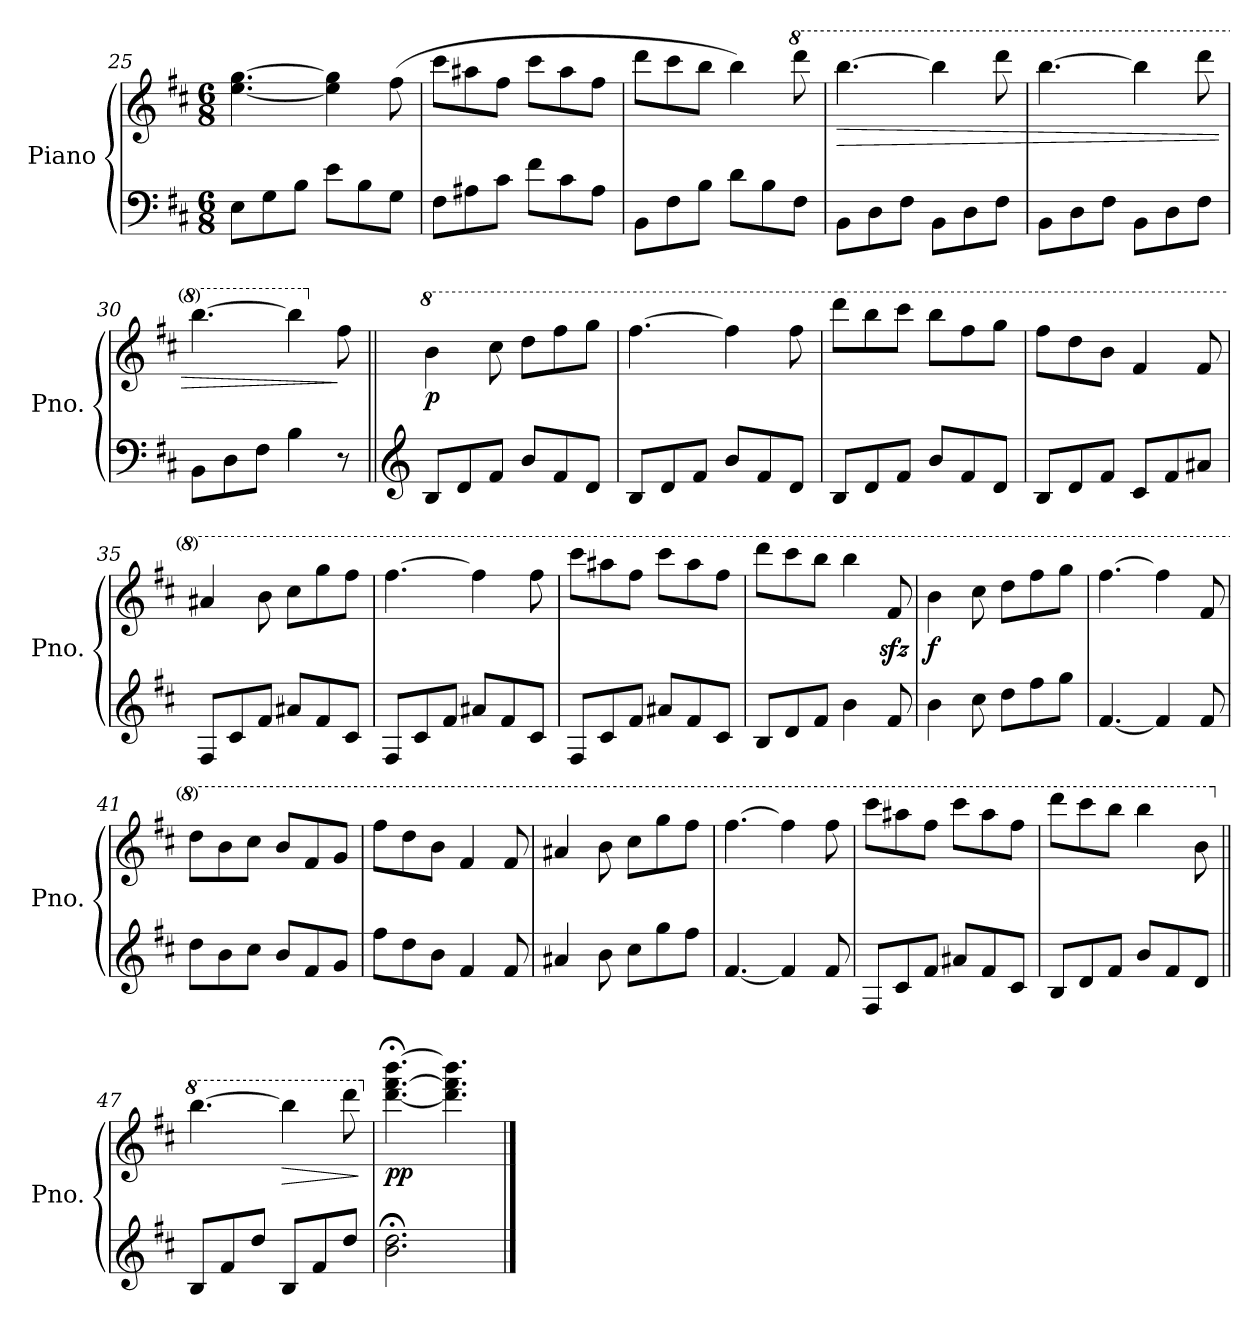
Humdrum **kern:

**kern	**kern	**dynam
*part1	*part1	*part1
*staff2	*staff1	*staff1/2
*I"Piano	*	*
*I'Pno.	*	*
*clefF4	*clefG2	*
*k[f#c#]	*k[f#c#]	*
*M6/8	*M6/8	*
=25	=25	=25
8E\L	[4.ee\ [4.gg\	.
8G\	.	.
8B\J	.	.
8e\L	4ee\] 4gg\]	.
8B\	.	.
8G\J	(8ff#\	.
=26	=26	=26
8F#\L	8ccc#\L	.
8A#X\	8aa#X\	.
8c#\J	8ff#\J	.
8f#\L	8ccc#\L	.
8c#\	8aa#\	.
8A#\J	8ff#\J	.
=27	=27	=27
8BB\L	8ddd\L	.
8F#\	8ccc#\	.
8B\J	8bb\J	.
8d\L	4bb\)	.
8B\	.	.
*	*8va	*
8F#\J	8dddd\	.
!!LO:LB:g=z
=28	=28	=28
!	!	!LO:HP:b
8BB\L	[4.bbb\	>
8D\	.	.
8F#\J	.	.
8BB\L	4bbb\]	.
8D\	.	.
8F#\J	8dddd\	.
=29	=29	=29
8BB\L	[4.bbb\	.
8D\	.	.
8F#\J	.	.
8BB\L	4bbb\]	.
8D\	.	.
8F#\J	8dddd\	.
=30	=30	=30
8BB\L	[4.bbb\	.
8D\	.	.
8F#\J	.	.
4B\	4bbb\]	.
*	*X8va	*
8r	8ff#\	]
=31||	=31||	=31||
*clefG2	*	*
*	*8va	*
!	!	!LO:DY:b
8B/L	4bb\	p
8d/	.	.
8f#/J	8ccc#\	.
8b/L	8ddd\L	.
8f#/	8fff#\	.
8d/J	8ggg\J	.
=32	=32	=32
8B/L	[4.fff#\	.
8d/	.	.
8f#/J	.	.
8b/L	4fff#\]	.
8f#/	.	.
8d/J	8fff#\	.
!!LO:LB:g=z
=33	=33	=33
8B/L	8dddd\L	.
8d/	8bbb\	.
8f#/J	8cccc#\J	.
8b/L	8bbb\L	.
8f#/	8fff#\	.
8d/J	8ggg\J	.
=34	=34	=34
8B/L	8fff#\L	.
8d/	8ddd\	.
8f#/J	8bb\J	.
8c#/L	4ff#/	.
8f#/	.	.
8a#X/J	8ff#/	.
=35	=35	=35
8F#/L	4aa#X/	.
8c#/	.	.
8f#/J	8bb\	.
8a#X/L	8ccc#\L	.
8f#/	8ggg\	.
8c#/J	8fff#\J	.
=36	=36	=36
8F#/L	[4.fff#\	.
8c#/	.	.
8f#/J	.	.
8a#X/L	4fff#\]	.
8f#/	.	.
8c#/J	8fff#\	.
!!LO:PB:g=z
=37	=37	=37
8F#/L	8cccc#\L	.
8c#/	8aaa#X\	.
8f#/J	8fff#\J	.
8a#X/L	8cccc#\L	.
8f#/	8aaa#\	.
8c#/J	8fff#\J	.
=38	=38	=38
8B/L	8dddd\L	.
8d/	8cccc#\	.
8f#/J	8bbb\J	.
4b\	4bbbZ\	.
8f#/	8ff#zz</	.
=39	=39	=39
!	!	!LO:DY:b
4b\	4bb\	f
8cc#\	8ccc#\	.
8dd\L	8ddd\L	.
8ff#\	8fff#\	.
8gg\J	8ggg\J	.
=40	=40	=40
[4.f#/	[4.fff#\	.
4f#/]	4fff#\]	.
8f#/	8ff#/	.
=41	=41	=41
8dd\L	8ddd\L	.
8b\	8bb\	.
8cc#\J	8ccc#\J	.
8b/L	8bb/L	.
8f#/	8ff#/	.
8g/J	8gg/J	.
!!LO:LB:g=z
=42	=42	=42
8ff#\L	8fff#\L	.
8dd\	8ddd\	.
8b\J	8bb\J	.
4f#/	4ff#/	.
8f#/	8ff#/	.
=43	=43	=43
4a#X/	4aa#X/	.
8b\	8bb\	.
8cc#\L	8ccc#\L	.
8gg\	8ggg\	.
8ff#\J	8fff#\J	.
=44	=44	=44
[4.f#/	[4.fff#\	.
4f#/]	4fff#\]	.
8f#/	8fff#\	.
=45	=45	=45
8F#/L	8cccc#\L	.
8c#/	8aaa#X\	.
8f#/J	8fff#\J	.
8a#X/L	8cccc#\L	.
8f#/	8aaa#\	.
8c#/J	8fff#\J	.
=46	=46	=46
8B/L	8dddd\L	.
8d/	8cccc#\	.
8f#/J	8bbb\J	.
8b/L	4bbb\	.
8f#/	.	.
8d/J	8bb\	.
!!LO:LB:g=z
=47||	=47||	=47||
*	*X8va	*
*	*8va	*
8B/L	[4.bbb\	.
8f#/	.	.
8dd/J	.	.
!	!	!LO:HP:b
8B/L	4bbb\]	>
8f#/	.	.
8dd/J	8dddd\	.
.	.	]
=48	=48	=48
*	*X8va	*
!	!	!LO:DY:b
2.b\;< 2.dd\;<	[4.ddd\;< [4.fff#\;< [4.bbb\;<	pp
.	4.ddd\] 4.fff#\] 4.bbb\]	.
==	==	==
*-	*-	*-
